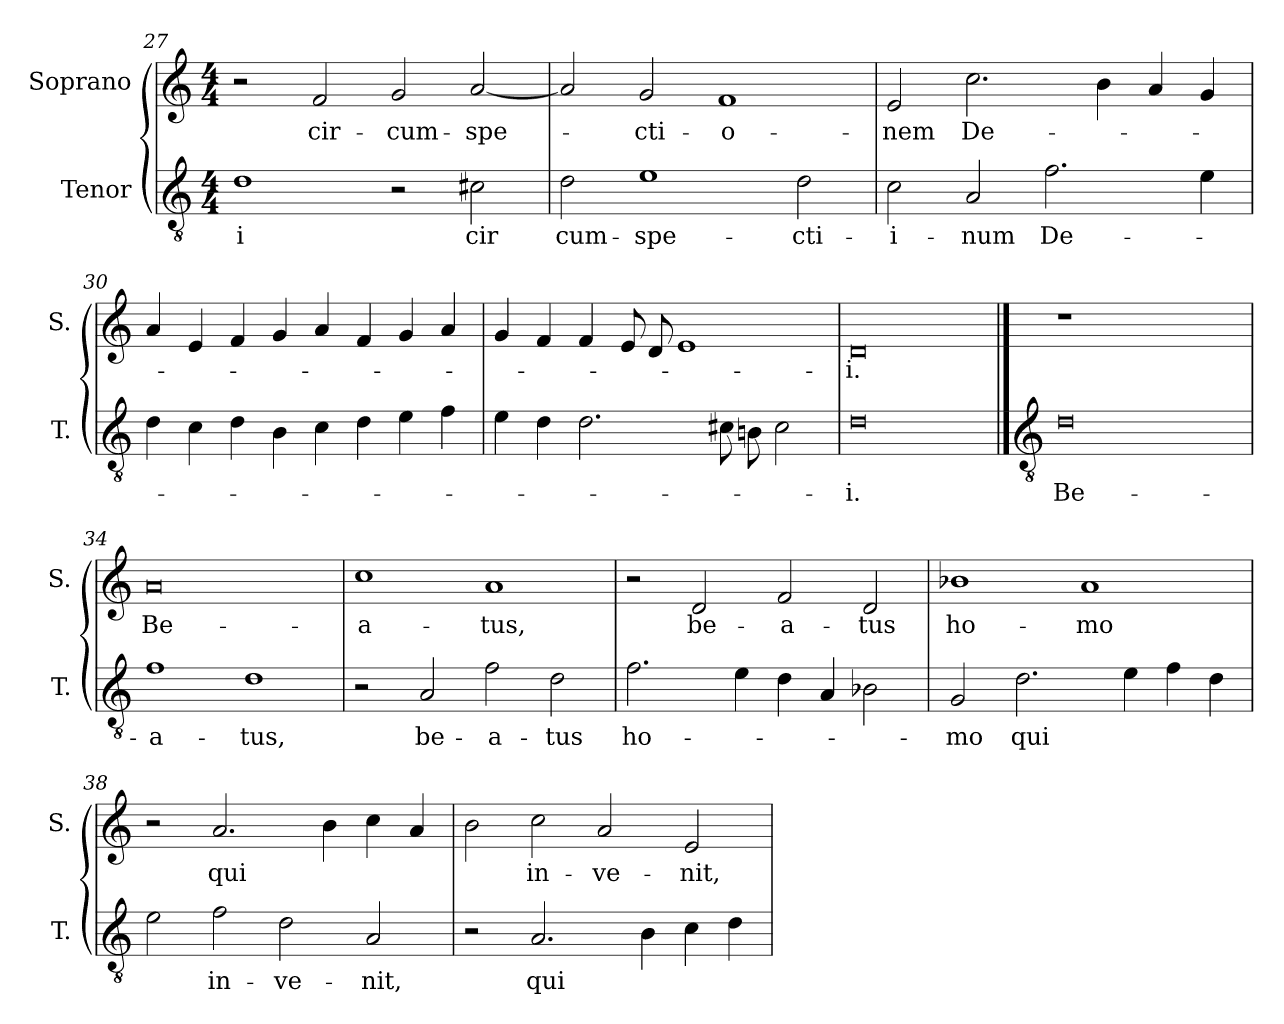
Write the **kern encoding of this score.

**kern	**text	**kern	**text
*part2	*part2	*part1	*part1
*staff2	*staff2	*staff1	*staff1
*I"Tenor	*	*I"Soprano	*
*I'T.	*	*I'S.	*
*clefGv2	*	*clefG2	*
*ITrd7c12	*	*	*
*k[]	*	*k[]	*
*C:	*	*C:	*
*M4/4	*	*M4/4	*
=27	=27	=27	=27
!	!LO:LY:b:color=#000000	!	!
1Di	-i	2r	.
!	!	!	!LO:LY:b:color=#000000
.	.	2fi/	cir-
!	!	!	!LO:LY:b:color=#000000
2r	.	2gi/	-cum-
!	!LO:LY:b:color=#000000	!	!
!	!	!	!LO:LY:b:color=#000000
2C#Xi\	cir	[2ai/	-spe-
!!LO:LB:g=z
=28	=28	=28	=28
!	!LO:LY:b:color=#000000	!	!
2Di\	cum-	2ai/]	.
!	!LO:LY:b:color=#000000	!	!
!	!	!	!LO:LY:b:color=#000000
1Ei	-spe-	2gi/	-cti-
!	!	!	!LO:LY:b:color=#000000
.	.	1fi	-o-
!	!LO:LY:b:color=#000000	!	!
2Di\	-cti-	.	.
=29	=29	=29	=29
!	!LO:LY:b:color=#000000	!	!
!	!	!	!LO:LY:b:color=#000000
2Ci\	-i-	2ei/	-nem
!	!LO:LY:b:color=#000000	!	!
!	!	!	!LO:LY:b:color=#000000
2AAi/	-num	2.cci\	De-
!	!LO:LY:b:color=#000000	!	!
2.Fi\	De-	.	.
.	.	4bi\	.
.	.	4ai/	.
4Ei\	.	4gi/	.
=30	=30	=30	=30
4Di\	.	4ai/	.
4Ci\	.	4ei/	.
4Di\	.	4fi/	.
4BBi\	.	4gi/	.
4Ci\	.	4ai/	.
4Di\	.	4fi/	.
4Ei\	.	4gi/	.
4Fi\	.	4ai/	.
=31	=31	=31	=31
4Ei\	.	4gi/	.
4Di\	.	4fi/	.
2.Di\	.	4fi/	.
.	.	8ei/	.
.	.	8di/	.
.	.	1ei	.
8C#Xi\	.	.	.
8BBni\	.	.	.
2C#i\	.	.	.
=32	=32	=32	=32
!	!LO:LY:b:color=#000000	!	!
!	!	!	!LO:LY:b:color=#000000
0Di	-i.	0di	-i.
!!LO:PB:g=z
==33	==33	==33	==33
*clefGv2	*	*	*
!	!LO:LY:b:color=#000000	!LO:N:vis=1	!
0Di	Be-	1r	.
.	.	1ryy	.
=34	=34	=34	=34
!	!LO:LY:b:color=#000000	!	!
!	!	!	!LO:LY:b:color=#000000
1Fi	-a-	0ai	Be-
!	!LO:LY:b:color=#000000	!	!
1Di	-tus,	.	.
=35	=35	=35	=35
!	!	!	!LO:LY:b:color=#000000
2r	.	1cci	-a-
!	!LO:LY:b:color=#000000	!	!
2AAi/	be-	.	.
!	!LO:LY:b:color=#000000	!	!
!	!	!	!LO:LY:b:color=#000000
2Fi\	-a-	1ai	-tus,
!	!LO:LY:b:color=#000000	!	!
2Di\	-tus	.	.
=36	=36	=36	=36
!	!LO:LY:b:color=#000000	!	!
2.Fi\	ho-	2r	.
!	!	!	!LO:LY:b:color=#000000
.	.	2di/	be-
4Ei\	.	.	.
!	!	!	!LO:LY:b:color=#000000
4Di\	.	2fi/	-a-
4AAi/	.	.	.
!	!	!	!LO:LY:b:color=#000000
2BB-Xi\	.	2di/	-tus
=37	=37	=37	=37
!	!LO:LY:b:color=#000000	!	!
!	!	!	!LO:LY:b:color=#000000
2GGi/	-mo	1b-Xi	ho-
!	!LO:LY:b:color=#000000	!	!
2.Di\	qui	.	.
!	!	!	!LO:LY:b:color=#000000
.	.	1ai	-mo
4Ei\	.	.	.
4Fi\	.	.	.
4Di\	.	.	.
=38	=38	=38	=38
2Ei\	.	2r	.
!	!LO:LY:b:color=#000000	!	!
!	!	!	!LO:LY:b:color=#000000
2Fi\	in-	2.ai/	qui
!	!LO:LY:b:color=#000000	!	!
2Di\	-ve-	.	.
.	.	4bi\	.
!	!LO:LY:b:color=#000000	!	!
2AAi/	-nit,	4cci\	.
.	.	4ai/	.
=39	=39	=39	=39
2r	.	2bi\	.
!	!LO:LY:b:color=#000000	!	!
!	!	!	!LO:LY:b:color=#000000
2.AAi/	qui	2cci\	in-
!	!	!	!LO:LY:b:color=#000000
.	.	2ai/	-ve-
4BBi\	.	.	.
!	!	!	!LO:LY:b:color=#000000
4Ci\	.	2ei/	-nit,
4Di\	.	.	.
=	=	=	=
*-	*-	*-	*-
